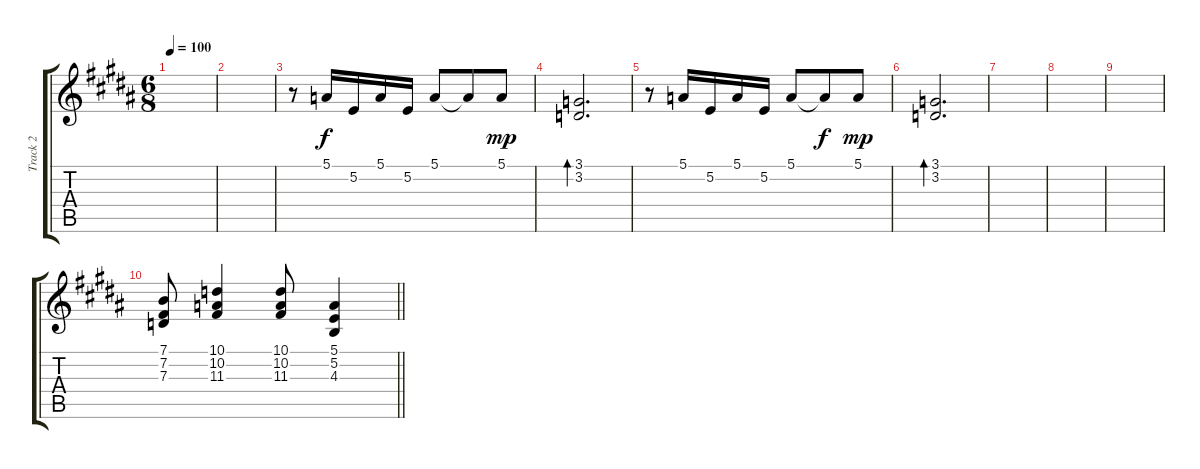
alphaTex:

\track ("Track 2" "Track 2") {instrument electricpiano2}
\staff {score tabs}
\tuning (E4 B3 G3 D3 A2 E2) {hide}
\ts (6 8)
\tempo 100
\clef g2
\ks b
|
|
r.8 5.1.16 5.2.16 5.1.16 5.2.16 5.1.8 5.1{t}.8{dy f} 5.1.8{dy mp} |
(3.1 3.2).2{d bd 60} |
r.8 5.1.16 5.2.16 5.1.16 5.2.16 5.1.8 5.1{t}.8{dy f} 5.1.8{dy mp} |
(3.1 3.2).2{d bd 60} |
|
|
|
\barLineRight lightlight
(7.1 7.2 7.3).8 (10.1 10.2 11.3).4 (10.1 10.2 11.3).8 (5.1 5.2 4.3).4
